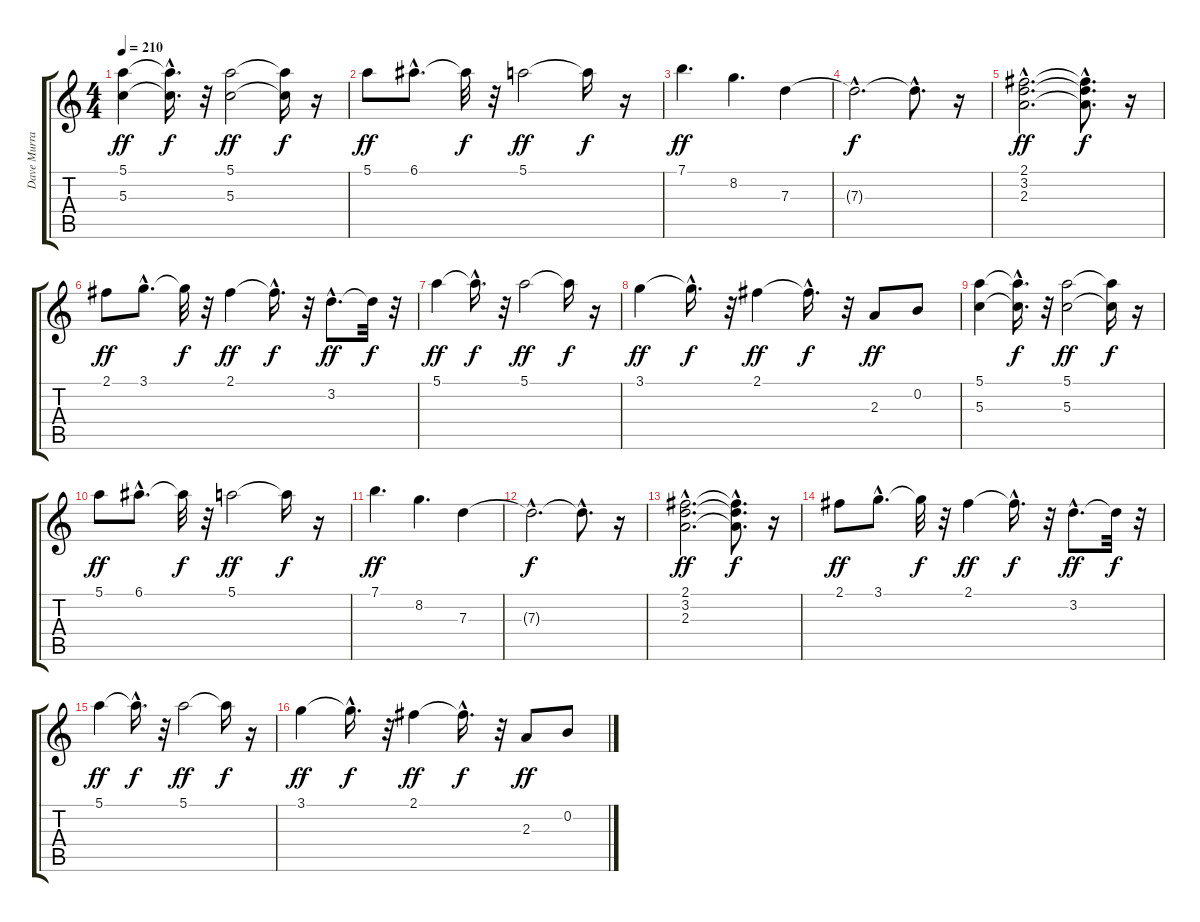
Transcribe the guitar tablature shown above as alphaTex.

\track ("Dave Murray" "Dave Murra") {instrument distortionguitar}
\staff {score tabs}
\tuning (E4 B3 G3 D3 A2 E2) {hide}
\ts (4 4)
\tempo 210
\clef g2
\ks c
(5.1 5.3).4{dy ff} (5.1{hac t} 5.3{hac t}).16{d dy f} r.32 (5.1 5.3).2{dy ff} (5.1{t} 5.3{t}).16{dy f} r.16 |
5.1.8{dy ff} 6.1{hac}.8{d} 6.1{t}.32{dy f} r.32 5.1.2{dy ff} 5.1{t}.16{dy f} r.16 |
7.1.4{d dy ff} 8.2.4{d} 7.3.4 |
7.3{hac t}.2{d dy f} 7.3{hac t}.8{d} r.16 |
(2.1{hac} 3.2{hac} 2.3{hac}).2{d dy ff} (2.1{hac t} 3.2{hac t} 2.3{hac t}).8{d dy f} r.16 |
2.1.8{dy ff} 3.1{hac}.8{d} 3.1{t}.32{dy f} r.32 2.1.4{dy ff} 2.1{hac t}.16{d dy f} r.32 3.2{hac}.8{d dy ff} 3.2{t}.32{dy f} r.32 |
5.1.4{dy ff} 5.1{hac t}.16{d dy f} r.32 5.1.2{dy ff} 5.1{t}.16{dy f} r.16 |
3.1.4{dy ff} 3.1{hac t}.16{d dy f} r.32 2.1.4{dy ff} 2.1{hac t}.16{d dy f} r.32 2.3.8{dy ff} 0.2.8 |
(5.1 5.3).4 (5.1{hac t} 5.3{hac t}).16{d dy f} r.32 (5.1 5.3).2{dy ff} (5.1{t} 5.3{t}).16{dy f} r.16 |
5.1.8{dy ff} 6.1{hac}.8{d} 6.1{t}.32{dy f} r.32 5.1.2{dy ff} 5.1{t}.16{dy f} r.16 |
7.1.4{d dy ff} 8.2.4{d} 7.3.4 |
7.3{hac t}.2{d dy f} 7.3{hac t}.8{d} r.16 |
(2.1{hac} 3.2{hac} 2.3{hac}).2{d dy ff} (2.1{hac t} 3.2{hac t} 2.3{hac t}).8{d dy f} r.16 |
2.1.8{dy ff} 3.1{hac}.8{d} 3.1{t}.32{dy f} r.32 2.1.4{dy ff} 2.1{hac t}.16{d dy f} r.32 3.2{hac}.8{d dy ff} 3.2{t}.32{dy f} r.32 |
5.1.4{dy ff} 5.1{hac t}.16{d dy f} r.32 5.1.2{dy ff} 5.1{t}.16{dy f} r.16 |
3.1.4{dy ff} 3.1{hac t}.16{d dy f} r.32 2.1.4{dy ff} 2.1{hac t}.16{d dy f} r.32 2.3.8{dy ff} 0.2.8
